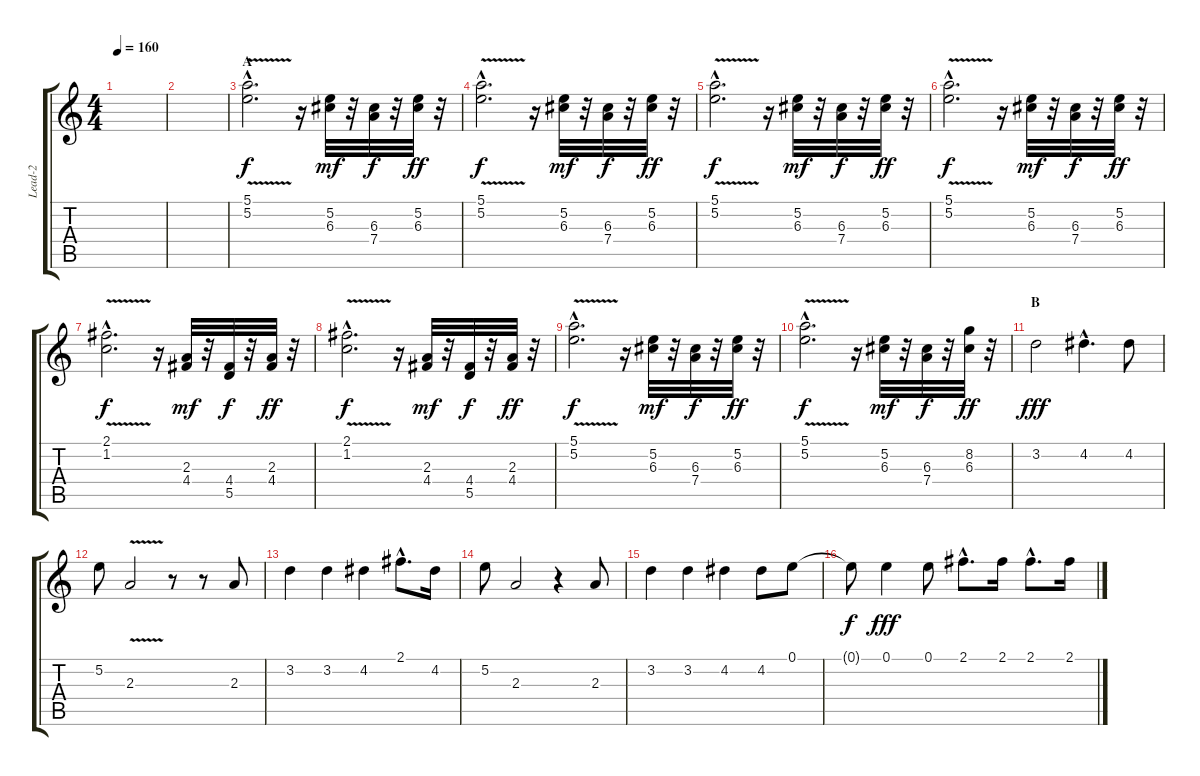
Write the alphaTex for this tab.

\track ("Lead-2" "Lead-2") {instrument electricguitarjazz}
\staff {score tabs}
\tuning (E4 B3 G3 D3 A2 E2) {hide}
\ts (4 4)
\tempo 160
\clef g2
\ks c
|
|
\section ("" "A")
(5.1{v hac} 5.2{v hac}).2{d} r.16 (5.2 6.3).32{dy mf} r.32 (6.3 7.4).32{dy f} r.32 (5.2 6.3).32{dy ff} r.32 |
(5.1{v hac} 5.2{v hac}).2{d dy f} r.16 (5.2 6.3).32{dy mf} r.32 (6.3 7.4).32{dy f} r.32 (5.2 6.3).32{dy ff} r.32 |
(5.1{v hac} 5.2{v hac}).2{d dy f} r.16 (5.2 6.3).32{dy mf} r.32 (6.3 7.4).32{dy f} r.32 (5.2 6.3).32{dy ff} r.32 |
(5.1{v hac} 5.2{v hac}).2{d dy f} r.16 (5.2 6.3).32{dy mf} r.32 (6.3 7.4).32{dy f} r.32 (5.2 6.3).32{dy ff} r.32 |
(2.1{v hac} 1.2{v hac}).2{d dy f} r.16 (2.3 4.4).32{dy mf} r.32 (4.4 5.5).32{dy f} r.32 (2.3 4.4).32{dy ff} r.32 |
(2.1{v hac} 1.2{v hac}).2{d dy f} r.16 (2.3 4.4).32{dy mf} r.32 (4.4 5.5).32{dy f} r.32 (2.3 4.4).32{dy ff} r.32 |
(5.1{v hac} 5.2{v hac}).2{d dy f} r.16 (5.2 6.3).32{dy mf} r.32 (6.3 7.4).32{dy f} r.32 (5.2 6.3).32{dy ff} r.32 |
(5.1{v hac} 5.2{v hac}).2{d dy f} r.16 (5.2 6.3).32{dy mf} r.32 (6.3 7.4).32{dy f} r.32 (8.2 6.3).32{dy ff} r.32 |
\section ("" "B")
3.2.2{dy fff} 4.2{hac}.4{d} 4.2.8 |
5.2.8 2.3{v}.2 r.8 r.8 2.3.8 |
3.2.4 3.2.4 4.2.4 2.1{hac}.8{d} 4.2.16 |
5.2.8 2.3.2 r.4 2.3.8 |
3.2.4 3.2.4 4.2.4 4.2.8 0.1.8 |
0.1{t}.8{dy f} 0.1.4{dy fff} 0.1.8 2.1{hac}.8{d} 2.1.16 2.1{hac}.8{d} 2.1.16
